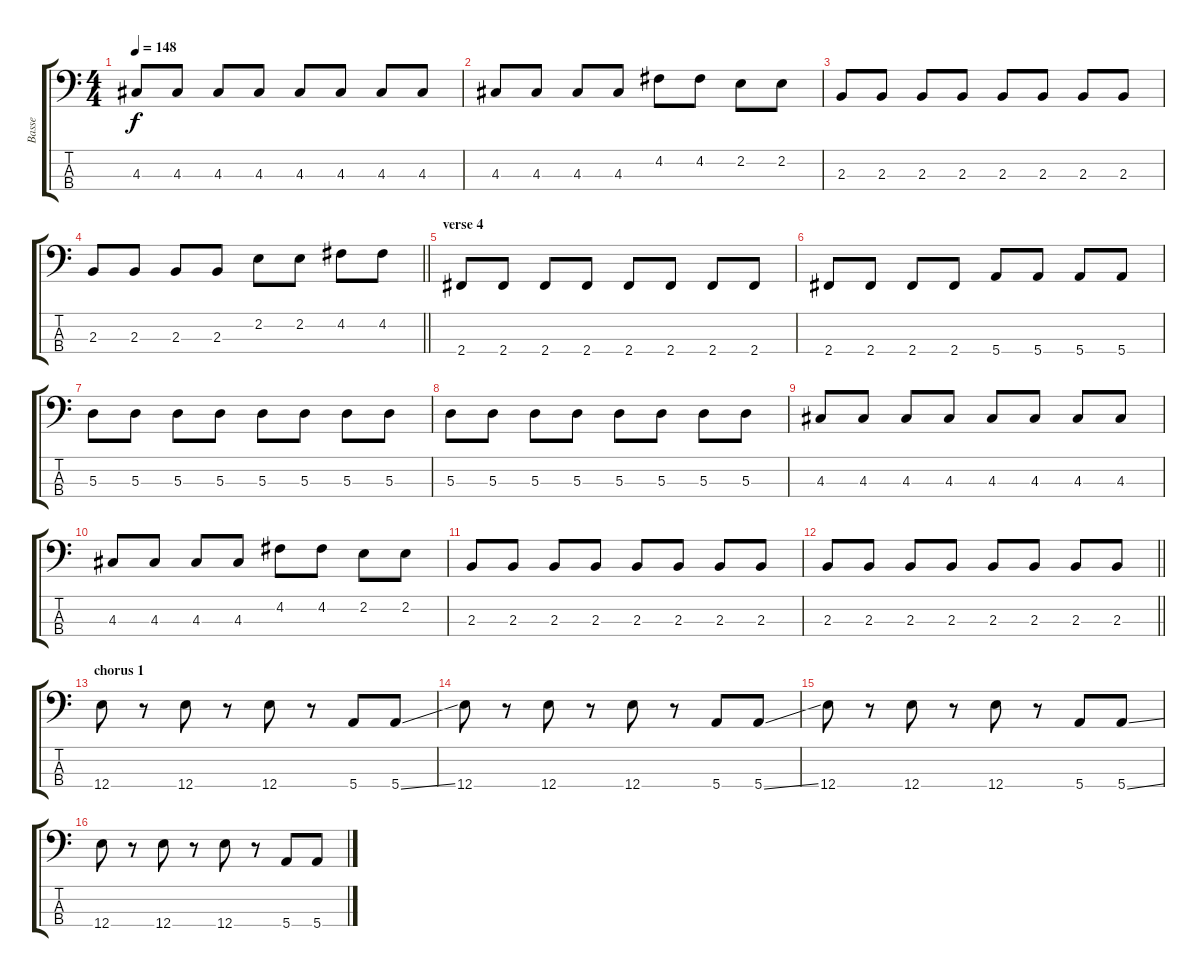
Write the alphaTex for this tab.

\track ("Basse" "Basse") {instrument electricbassfinger}
\staff {score tabs}
\tuning (G2 D2 A1 E1) {hide}
\ts (4 4)
\tempo 148
\clef f4
\ks c
4.3.8{dy f} 4.3.8 4.3.8 4.3.8 4.3.8 4.3.8 4.3.8 4.3.8 |
4.3.8 4.3.8 4.3.8 4.3.8 4.2.8 4.2.8 2.2.8 2.2.8 |
2.3.8 2.3.8 2.3.8 2.3.8 2.3.8 2.3.8 2.3.8 2.3.8 |
\barLineRight lightlight
2.3.8 2.3.8 2.3.8 2.3.8 2.2.8 2.2.8 4.2.8 4.2.8 |
\section ("" "verse 4")
2.4.8 2.4.8 2.4.8 2.4.8 2.4.8 2.4.8 2.4.8 2.4.8 |
2.4.8 2.4.8 2.4.8 2.4.8 5.4.8 5.4.8 5.4.8 5.4.8 |
5.3.8 5.3.8 5.3.8 5.3.8 5.3.8 5.3.8 5.3.8 5.3.8 |
5.3.8 5.3.8 5.3.8 5.3.8 5.3.8 5.3.8 5.3.8 5.3.8 |
4.3.8 4.3.8 4.3.8 4.3.8 4.3.8 4.3.8 4.3.8 4.3.8 |
4.3.8 4.3.8 4.3.8 4.3.8 4.2.8 4.2.8 2.2.8 2.2.8 |
2.3.8 2.3.8 2.3.8 2.3.8 2.3.8 2.3.8 2.3.8 2.3.8 |
\barLineRight lightlight
2.3.8 2.3.8 2.3.8 2.3.8 2.3.8 2.3.8 2.3.8 2.3.8 |
\section ("" "chorus 1")
12.4.8 r.8 12.4.8 r.8 12.4.8 r.8 5.4.8 5.4{ss}.8 |
12.4.8 r.8 12.4.8 r.8 12.4.8 r.8 5.4.8 5.4{ss}.8 |
12.4.8 r.8 12.4.8 r.8 12.4.8 r.8 5.4.8 5.4{ss}.8 |
12.4.8 r.8 12.4.8 r.8 12.4.8 r.8 5.4.8 5.4{ss}.8
